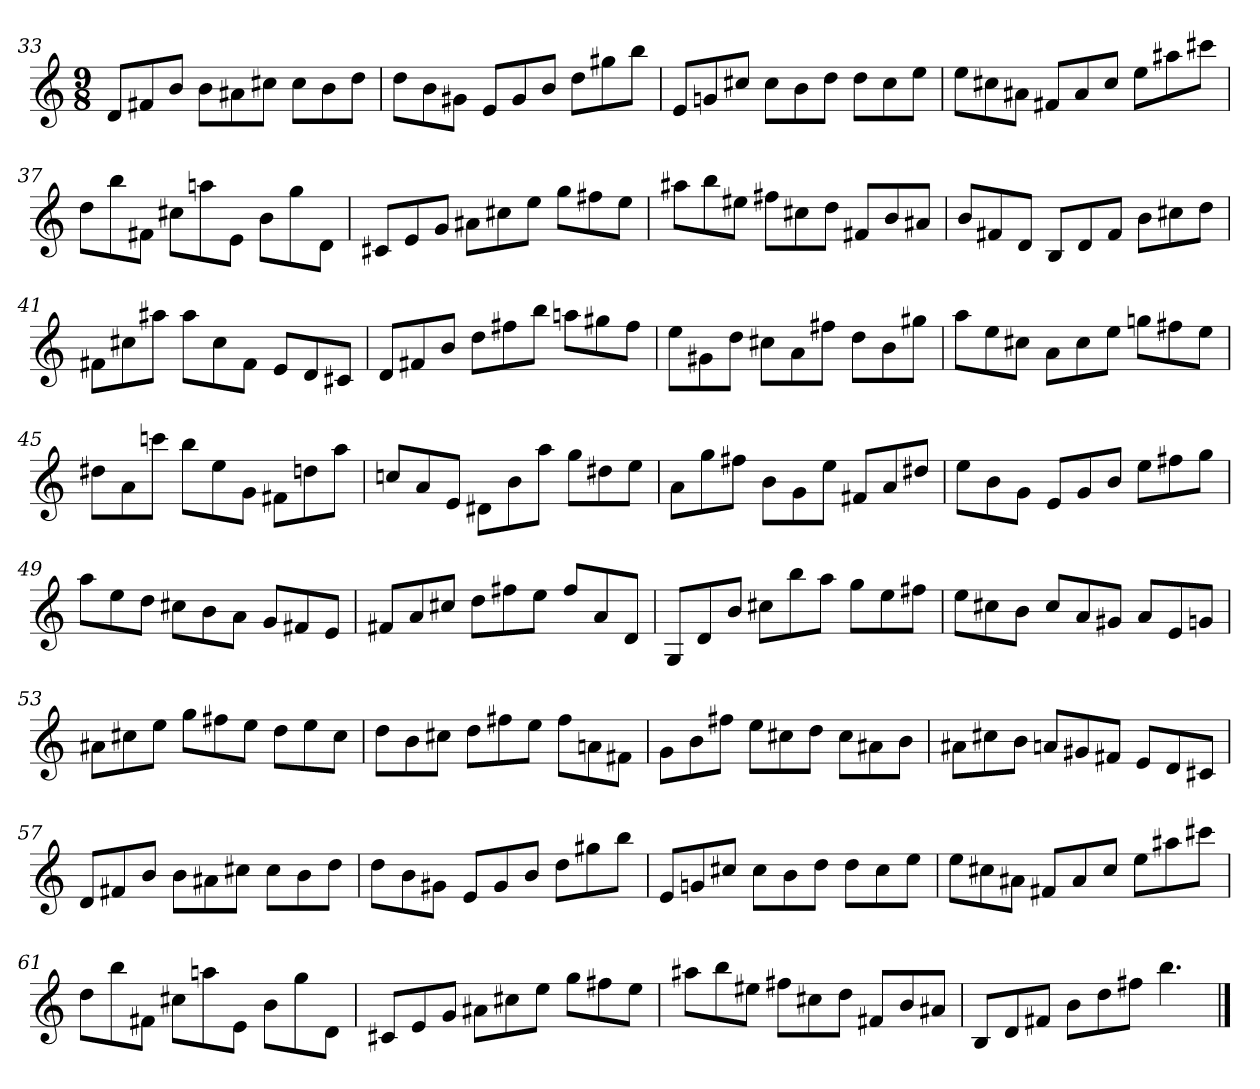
**kern
*part1
*staff1
*M9/8
=33
8dL
8f#X
8bJ
8bL
8a#X
8cc#XJ
8cc#L
8b
8ddJ
=34
8ddL
8b
8g#XJ
8eL
8g#
8bJ
8ddL
8gg#X
8bbJ
=35
8eL
8gn
8cc#XJ
8cc#L
8b
8ddJ
8ddL
8cc#
8eeJ
=36
8eeL
8cc#X
8a#XJ
8f#XL
8a#
8cc#J
8eeL
8aa#X
8ccc#XJ
=37
8ddL
8bb
8f#XJ
8cc#XL
8aan
8eJ
8bL
8gg
8dJ
=38
8c#XL
8e
8gJ
8a#XL
8cc#X
8eeJ
8ggL
8ff#X
8eeJ
=39
8aa#XL
8bb
8ee#XJ
8ff#XL
8cc#X
8ddJ
8f#XL
8b
8a#XJ
=40
8bL
8f#X
8dJ
8BL
8d
8f#J
8bL
8cc#X
8ddJ
=41
8f#XL
8cc#X
8aa#XJ
8aa#L
8cc#
8f#J
8eL
8d
8c#XJ
=42
8dL
8f#X
8bJ
8ddL
8ff#X
8bbJ
8aanL
8gg#X
8ff#J
=43
8eeL
8g#X
8ddJ
8cc#XL
8a
8ff#XJ
8ddL
8b
8gg#XJ
=44
8aaL
8ee
8cc#XJ
8aL
8cc#
8eeJ
8ggnL
8ff#X
8eeJ
=45
8dd#XL
8a
8cccnJ
8bbL
8ee
8gJ
8f#XL
8ddn
8aaJ
=46
8ccnL
8a
8eJ
8d#XL
8b
8aaJ
8ggL
8dd#X
8eeJ
=47
8aL
8gg
8ff#XJ
8bL
8g
8eeJ
8f#XL
8a
8dd#XJ
=48
8eeL
8b
8gJ
8eL
8g
8bJ
8eeL
8ff#X
8ggJ
=49
8aaL
8ee
8ddJ
8cc#XL
8b
8aJ
8gL
8f#X
8eJ
=50
8f#XL
8a
8cc#XJ
8ddL
8ff#X
8eeJ
8ff#L
8a
8dJ
=51
8GL
8d
8bJ
8cc#XL
8bb
8aaJ
8ggL
8ee
8ff#XJ
=52
8eeL
8cc#X
8bJ
8cc#L
8a
8g#XJ
8aL
8e
8gnJ
=53
8a#XL
8cc#X
8eeJ
8ggL
8ff#X
8eeJ
8ddL
8ee
8cc#J
=54
8ddL
8b
8cc#XJ
8ddL
8ff#X
8eeJ
8ff#L
8an
8f#XJ
=55
8gL
8b
8ff#XJ
8eeL
8cc#X
8ddJ
8cc#L
8a#X
8bJ
=56
8a#XL
8cc#X
8bJ
8anL
8g#X
8f#XJ
8eL
8d
8c#XJ
=57
8dL
8f#X
8bJ
8bL
8a#X
8cc#XJ
8cc#L
8b
8ddJ
=58
8ddL
8b
8g#XJ
8eL
8g#
8bJ
8ddL
8gg#X
8bbJ
=59
8eL
8gn
8cc#XJ
8cc#L
8b
8ddJ
8ddL
8cc#
8eeJ
=60
8eeL
8cc#X
8a#XJ
8f#XL
8a#
8cc#J
8eeL
8aa#X
8ccc#XJ
=61
8ddL
8bb
8f#XJ
8cc#XL
8aan
8eJ
8bL
8gg
8dJ
=62
8c#XL
8e
8gJ
8a#XL
8cc#X
8eeJ
8ggL
8ff#X
8eeJ
=63
8aa#XL
8bb
8ee#XJ
8ff#XL
8cc#X
8ddJ
8f#XL
8b
8a#XJ
=64
8BL
8d
8f#XJ
8bL
8dd
8ff#XJ
4.bb
==
*-
